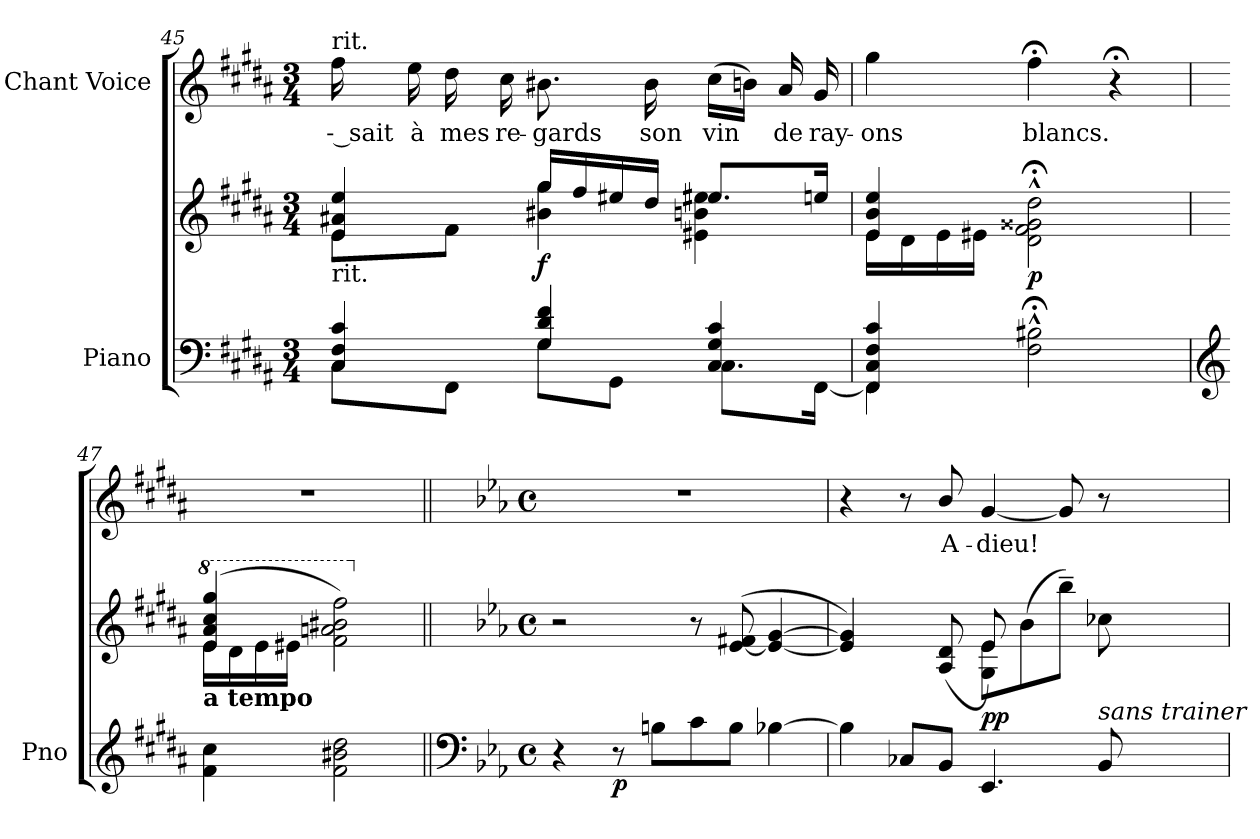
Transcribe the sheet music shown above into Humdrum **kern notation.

**kern	**kern	**dynam	**kern	**text
*part2	*part2	*part2	*part1	*part1
*staff3	*staff2	*staff2/3	*staff1	*staff1
*I"Piano	*	*	*I"Chant Voice	*
*I'Pno	*	*	*	*
!!LO:LB:g=z
*clefF4	*clefG2	*	*clefG2	*
*k[f#c#g#d#a#]	*k[f#c#g#d#a#]	*	*k[f#c#g#d#a#]	*
*M3/4	*M3/4	*	*M3/4	*
=45	=45	=45	=45	=45
*^	*^	*	*	*
!	!	!	!	!	!LO:TX:a:t=rit.	!
!	!	!LO:TX:b:t=rit.	!	!	!	!
!	!	!	!	!	!	!LO:LY:b
4C#/ 4F#/ 4c#/	8C#\L	4e/ 4a#X/ 4ee/	8e\L	.	16ff#\	-- sait
!	!	!	!	!	!	!LO:LY:b
.	.	.	.	.	16ee\	à
!	!	!	!	!	!	!LO:LY:b
.	8FF#\J	.	8f#\J	.	16dd#\	mes
!	!	!	!	!	!	!LO:LY:b
.	.	.	.	.	16cc#\	re-
!	!	!	!	!LO:DY:b	!	!LO:LY:b
4G#/ 4d#/ 4f#/	8G#\L	16gg#/LL	4b#X\ 4gg#\	f	8.b#X\	-gards
.	.	16ff#/	.	.	.	.
.	8GG#\J	16ee#X/	.	.	.	.
!	!	!	!	!	!	!LO:LY:b
.	.	16dd#/JJ	.	.	16b#\	son
!	!	!	!	!	!	!LO:LY:b
4C#/ 4G#/ 4c#/	8.C#\L	8.ee#X/L	4e#X\ 4bn\ 4ee#X\	.	(16cc#\LL	vin
.	.	.	.	.	16bn\JJ)	.
!	!	!	!	!	!	!LO:LY:b
.	.	.	.	.	16a#/	de
!	!	!	!	!	!	!LO:LY:b
.	[16FF#\Jk	16een/Jk	.	.	16g#/	ray-
=46	=46	=46	=46	=46	=46	=46
!	!	!	!	!	!	!LO:LY:b
4FF#/ 4C#/ 4F#/ 4c#/	4FF#\]	4e/ 4b/ 4ee/	16e\LL	.	4gg#\	-ons
.	.	.	16d#\	.	.	.
.	.	.	16e\	.	.	.
.	.	.	16e#X\JJ	.	.	.
!	!	!	!	!LO:DY:b	!	!LO:LY:b
2F#\;<^^ 2B#X\;<^^	2ryy	2d#\;<^^ 2f#\;<^^ 2g##X\;<^^ 2dd#\;<^^	2ryy	p	4ff#;<\	blancs.
.	.	.	.	.	4r;<	.
*v	*v	*	*	*	*	*
=47	=47	=47	=47	=47	=47
*clefG2	*	*	*	*	*
*	*8va	*	*	*	*
!	!LO:TX:b:B:t=a tempo	!	!	!	!
4f#\ 4cc#\	(4ee/ 4aa#/ 4ccc#/ 4ggg#/	16ee\LL	.	2.r	.
.	.	16dd#\	.	.	.
.	.	16ee\	.	.	.
.	.	16ee#X\JJ	.	.	.
2f#\ 2b#X\ 2dd#\	2ff#\ 2aan\ 2bb#X\ 2fff#\)	2ryy	.	.	.
*	*v	*v	*	*	*
!!LO:PB:g=z
=48||	=48||	=48||	=48||	=48||
*clefF4	*	*	*	*
*k[b-e-a-]	*k[b-e-a-]	*	*k[b-e-a-]	*
*M4/4	*M4/4	*	*M4/4	*
*met(c)	*met(c)	*	*met(c)	*
*	*X8va	*	*	*
4r	2r	.	1r	.
!	!	!LO:DY:b=2	!	!
8r	.	p	.	.
8Bn\L	.	.	.	.
8c\	8r	.	.	.
8B\J	(>[8e-/ 8f#X/	.	.	.
[4B-X\	4e-/_ [4g/	.	.	.
=49	=49	=49	=49	=49
*	*^	*	*	*
4B-\]	2ryy	4e-/] 4g/])	.	4r	.
8C-X/L	.	8ryy	.	8r	.
!	!	!	!	!	!LO:LY:b
8BB-/J	.	(8A-/ 8d/	.	8b-/	A-
!	!	!	!LO:DY:b	!	!LO:LY:b
4.EE-/	8G\ 8e-\L	8e-/)	pp	[4g/	-dieu!
.	(>8b-\	4.ryy	.	.	.
.	8bb-~>\J)	.	.	8g/]	.
!LO:TX:a:i:t=sans  trainer	!	!	!	!	!
8BB-/	8cc-X\L	.	.	8r	.
*	*v	*v	*	*	*
=	=	=	=	=
*-	*-	*-	*-	*-
